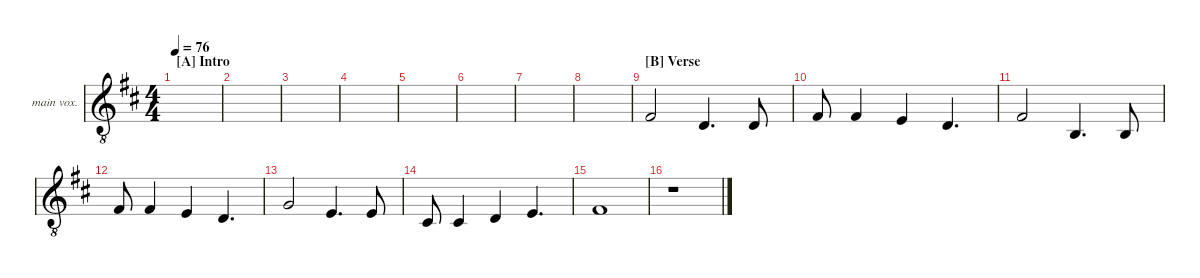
\defaultSystemsLayout 4
\hideDynamics
\bracketExtendMode nobrackets
\firstSystemTrackNameOrientation horizontal
\otherSystemsTrackNameOrientation horizontal
\track ("main vox." "main vox.") {instrument oboe}
\staff {score}
\tuning (E4 B3 G3 D3 A2 E2)
\ts (4 4)
\section ("A" "Intro")
\tempo 76
\clef g2
\ottava 8vb
\ks d
|
|
|
|
|
|
|
|
\section ("B" "Verse")
4.4{acc #}.2 0.4{acc forcenatural}.4{d} 0.4{acc forcenatural}.8 |
4.4{acc #}.8 4.4{acc #}.4 2.4{acc forcenatural}.4 0.4{acc forcenatural}.4{d} |
4.4{acc #}.2 2.5{acc forcenatural}.4{d} 2.5{acc forcenatural}.8 |
4.4{acc #}.8 4.4{acc #}.4 2.4{acc forcenatural}.4 0.4{acc forcenatural}.4{d} |
0.3{acc forcenatural}.2 2.4{acc forcenatural}.4{d} 2.4{acc forcenatural}.8 |
4.5{acc #}.8 4.5{acc #}.4 0.4{acc forcenatural}.4 2.4{acc forcenatural}.4{d} |
4.4{acc #}.1 |
r.1
